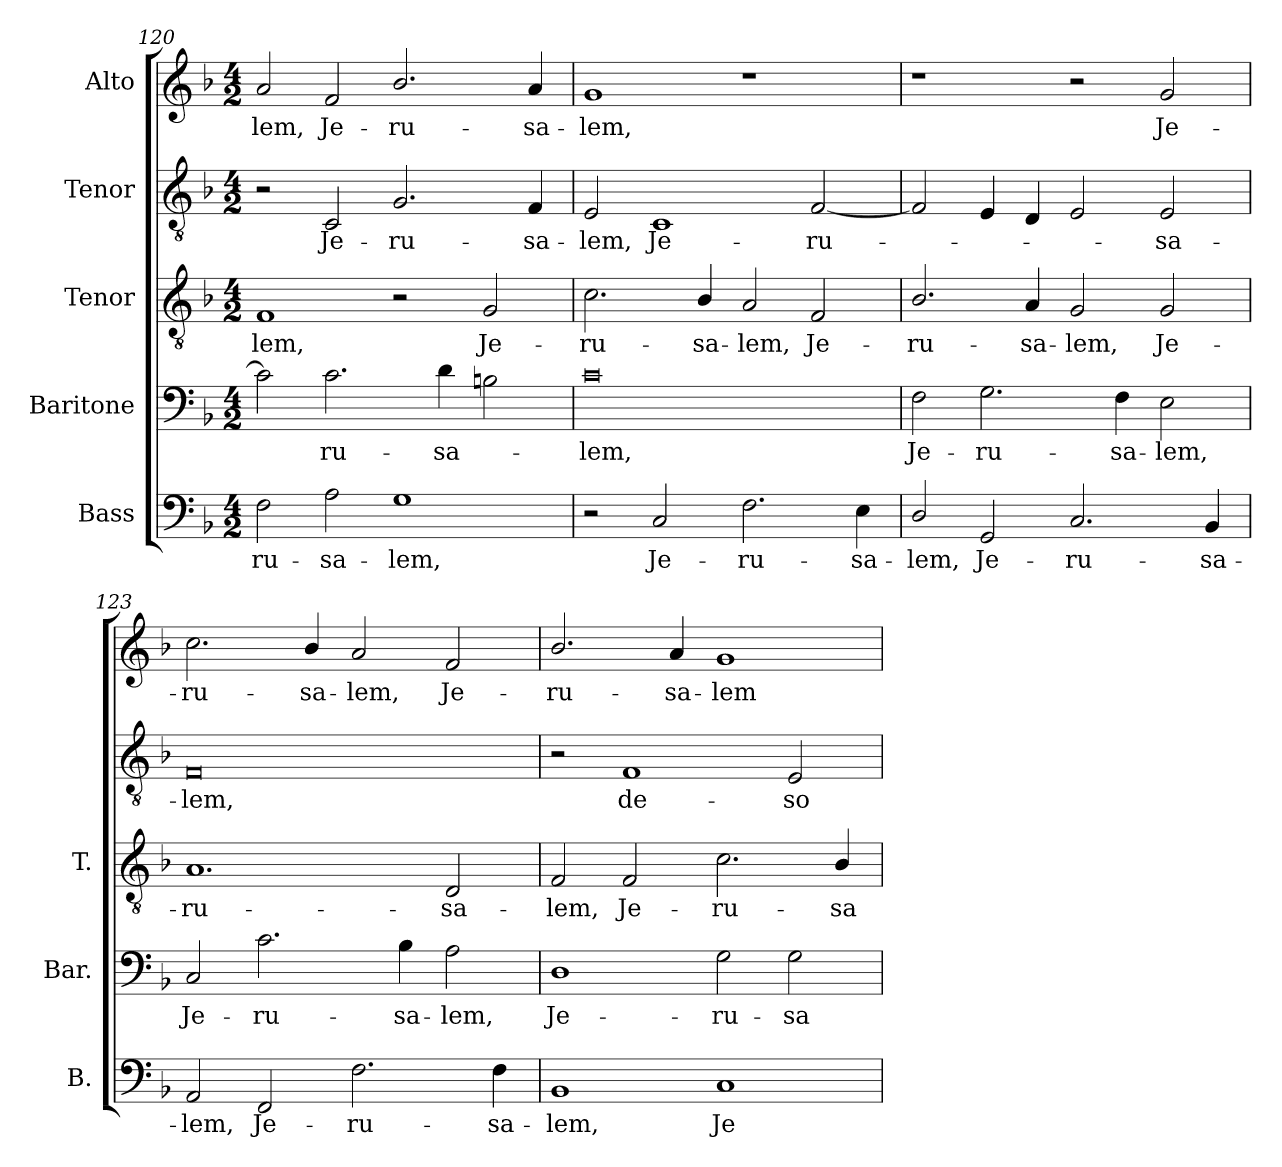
**kern	**text	**kern	**text	**kern	**text	**kern	**text	**kern	**text
*part5	*part5	*part4	*part4	*part3	*part3	*part2	*part2	*part1	*part1
*staff5	*staff5	*staff4	*staff4	*staff3	*staff3	*staff2	*staff2	*staff1	*staff1
*I"Bass	*	*I"Baritone	*	*I"Tenor	*	*I"Tenor	*	*I"Alto	*
*I'B.	*	*I'Bar.	*	*I'T.	*	*	*	*	*
!!LO:PB:g=z
*clefF4	*	*clefF4	*	*clefGv2	*	*clefGv2	*	*clefG2	*
*	*	*	*	*ITrd7c12	*	*	*	*	*
*k[b-]	*	*k[b-]	*	*k[b-]	*	*k[b-]	*	*k[b-]	*
*F:	*	*F:	*	*F:	*	*F:	*	*F:	*
*M4/2	*	*M4/2	*	*M4/2	*	*M4/2	*	*M4/2	*
=120	=120	=120	=120	=120	=120	=120	=120	=120	=120
!	!LO:LY:b:color=#000000	!	!	!	!	!	!	!	!
!	!	!	!	!	!LO:LY:b:color=#000000	!	!	!	!
!	!	!	!	!	!	!	!	!	!LO:LY:b:color=#000000
2Fi\	-ru-	2ci\]	.	1FFi	-lem,	2r	.	2ai/	-lem,
!	!LO:LY:b:color=#000000	!	!	!	!	!	!	!	!
!	!	!	!LO:LY:b:color=#000000	!	!	!	!	!	!
!	!	!	!	!	!	!	!LO:LY:b:color=#000000	!	!
!	!	!	!	!	!	!	!	!	!LO:LY:b:color=#000000
2Ai\	-sa-	2.ci\	-ru-	.	.	2Ci/	Je-	2fi/	Je-
!	!LO:LY:b:color=#000000	!	!	!	!	!	!	!	!
!	!	!	!	!	!	!	!LO:LY:b:color=#000000	!	!
!	!	!	!	!	!	!	!	!	!LO:LY:b:color=#000000
1Gi	-lem,	.	.	2r	.	2.Gi/	-ru-	2.b-i/	-ru-
!	!	!	!LO:LY:b:color=#000000	!	!	!	!	!	!
.	.	4di\	-sa-	.	.	.	.	.	.
!	!	!	!	!	!LO:LY:b:color=#000000	!	!	!	!
.	.	2Bni\	.	2GGi/	Je-	.	.	.	.
!	!	!	!	!	!	!	!LO:LY:b:color=#000000	!	!
!	!	!	!	!	!	!	!	!	!LO:LY:b:color=#000000
.	.	.	.	.	.	4Fi/	-sa-	4ai/	-sa-
=121	=121	=121	=121	=121	=121	=121	=121	=121	=121
!	!	!	!LO:LY:b:color=#000000	!	!	!	!	!	!
!	!	!	!	!	!LO:LY:b:color=#000000	!	!	!	!
!	!	!	!	!	!	!	!LO:LY:b:color=#000000	!	!
!	!	!	!	!	!	!	!	!	!LO:LY:b:color=#000000
2r	.	0ci	-lem,	2.Ci\	-ru-	2Ei/	-lem,	1gi	-lem,
!	!LO:LY:b:color=#000000	!	!	!	!	!	!	!	!
!	!	!	!	!	!	!	!LO:LY:b:color=#000000	!	!
2Ci/	Je-	.	.	.	.	1Ci	Je-	.	.
!	!	!	!	!	!LO:LY:b:color=#000000	!	!	!	!
.	.	.	.	4BB-i/	-sa-	.	.	.	.
!	!LO:LY:b:color=#000000	!	!	!	!	!	!	!	!
!	!	!	!	!	!LO:LY:b:color=#000000	!	!	!	!
2.Fi\	-ru-	.	.	2AAi/	-lem,	.	.	1r	.
!	!	!	!	!	!LO:LY:b:color=#000000	!	!	!	!
!	!	!	!	!	!	!	!LO:LY:b:color=#000000	!	!
.	.	.	.	2FFi/	Je-	[2Fi/	-ru-	.	.
!	!LO:LY:b:color=#000000	!	!	!	!	!	!	!	!
4Ei\	-sa-	.	.	.	.	.	.	.	.
=122	=122	=122	=122	=122	=122	=122	=122	=122	=122
!	!LO:LY:b:color=#000000	!	!	!	!	!	!	!	!
!	!	!	!LO:LY:b:color=#000000	!	!	!	!	!	!
!	!	!	!	!	!LO:LY:b:color=#000000	!	!	!	!
2Di/	-lem,	2Fi\	Je-	2.BB-i/	-ru-	2Fi/]	.	1r	.
!	!LO:LY:b:color=#000000	!	!	!	!	!	!	!	!
!	!	!	!LO:LY:b:color=#000000	!	!	!	!	!	!
2GGi/	Je-	2.Gi\	-ru-	.	.	4Ei/	.	.	.
!	!	!	!	!	!LO:LY:b:color=#000000	!	!	!	!
.	.	.	.	4AAi/	-sa-	4Di/	.	.	.
!	!LO:LY:b:color=#000000	!	!	!	!	!	!	!	!
!	!	!	!	!	!LO:LY:b:color=#000000	!	!	!	!
2.Ci/	-ru-	.	.	2GGi/	-lem,	2Ei/	.	2r	.
!	!	!	!LO:LY:b:color=#000000	!	!	!	!	!	!
.	.	4Fi\	-sa-	.	.	.	.	.	.
!	!	!	!LO:LY:b:color=#000000	!	!	!	!	!	!
!	!	!	!	!	!LO:LY:b:color=#000000	!	!	!	!
!	!	!	!	!	!	!	!LO:LY:b:color=#000000	!	!
!	!	!	!	!	!	!	!	!	!LO:LY:b:color=#000000
.	.	2Ei\	-lem,	2GGi/	Je-	2Ei/	-sa-	2gi/	Je-
!	!LO:LY:b:color=#000000	!	!	!	!	!	!	!	!
4BB-i/	-sa-	.	.	.	.	.	.	.	.
=123	=123	=123	=123	=123	=123	=123	=123	=123	=123
!	!LO:LY:b:color=#000000	!	!	!	!	!	!	!	!
!	!	!	!LO:LY:b:color=#000000	!	!	!	!	!	!
!	!	!	!	!	!LO:LY:b:color=#000000	!	!	!	!
!	!	!	!	!	!	!	!LO:LY:b:color=#000000	!	!
!	!	!	!	!	!	!	!	!	!LO:LY:b:color=#000000
2AAi/	-lem,	2Ci/	Je-	1.AAi	-ru-	0Fi	-lem,	2.cci\	-ru-
!	!LO:LY:b:color=#000000	!	!	!	!	!	!	!	!
!	!	!	!LO:LY:b:color=#000000	!	!	!	!	!	!
2FFi/	Je-	2.ci\	-ru-	.	.	.	.	.	.
!	!	!	!	!	!	!	!	!	!LO:LY:b:color=#000000
.	.	.	.	.	.	.	.	4b-i/	-sa-
!	!LO:LY:b:color=#000000	!	!	!	!	!	!	!	!
!	!	!	!	!	!	!	!	!	!LO:LY:b:color=#000000
2.Fi\	-ru-	.	.	.	.	.	.	2ai/	-lem,
!	!	!	!LO:LY:b:color=#000000	!	!	!	!	!	!
.	.	4B-i\	-sa-	.	.	.	.	.	.
!	!	!	!LO:LY:b:color=#000000	!	!	!	!	!	!
!	!	!	!	!	!LO:LY:b:color=#000000	!	!	!	!
!	!	!	!	!	!	!	!	!	!LO:LY:b:color=#000000
.	.	2Ai\	-lem,	2DDi/	-sa-	.	.	2fi/	Je-
!	!LO:LY:b:color=#000000	!	!	!	!	!	!	!	!
4Fi\	-sa-	.	.	.	.	.	.	.	.
=124	=124	=124	=124	=124	=124	=124	=124	=124	=124
!	!LO:LY:b:color=#000000	!	!	!	!	!	!	!	!
!	!	!	!LO:LY:b:color=#000000	!	!	!	!	!	!
!	!	!	!	!	!LO:LY:b:color=#000000	!	!	!	!
!	!	!	!	!	!	!	!	!	!LO:LY:b:color=#000000
1BB-i	-lem,	1Di	Je-	2FFi/	-lem,	2r	.	2.b-i/	-ru-
!	!	!	!	!	!LO:LY:b:color=#000000	!	!	!	!
!	!	!	!	!	!	!	!LO:LY:b:color=#000000	!	!
.	.	.	.	2FFi/	Je-	1Fi	de-	.	.
!	!	!	!	!	!	!	!	!	!LO:LY:b:color=#000000
.	.	.	.	.	.	.	.	4ai/	-sa-
!	!LO:LY:b:color=#000000	!	!	!	!	!	!	!	!
!	!	!	!LO:LY:b:color=#000000	!	!	!	!	!	!
!	!	!	!	!	!LO:LY:b:color=#000000	!	!	!	!
!	!	!	!	!	!	!	!	!	!LO:LY:b:color=#000000
1Ci	Je-	2Gi\	-ru-	2.Ci\	-ru-	.	.	1gi	-lem
!	!	!	!LO:LY:b:color=#000000	!	!	!	!	!	!
!	!	!	!	!	!	!	!LO:LY:b:color=#000000	!	!
.	.	2Gi\	-sa-	.	.	2Ei/	-so-	.	.
!	!	!	!	!	!LO:LY:b:color=#000000	!	!	!	!
.	.	.	.	4BB-i/	-sa-	.	.	.	.
=	=	=	=	=	=	=	=	=	=
*-	*-	*-	*-	*-	*-	*-	*-	*-	*-
